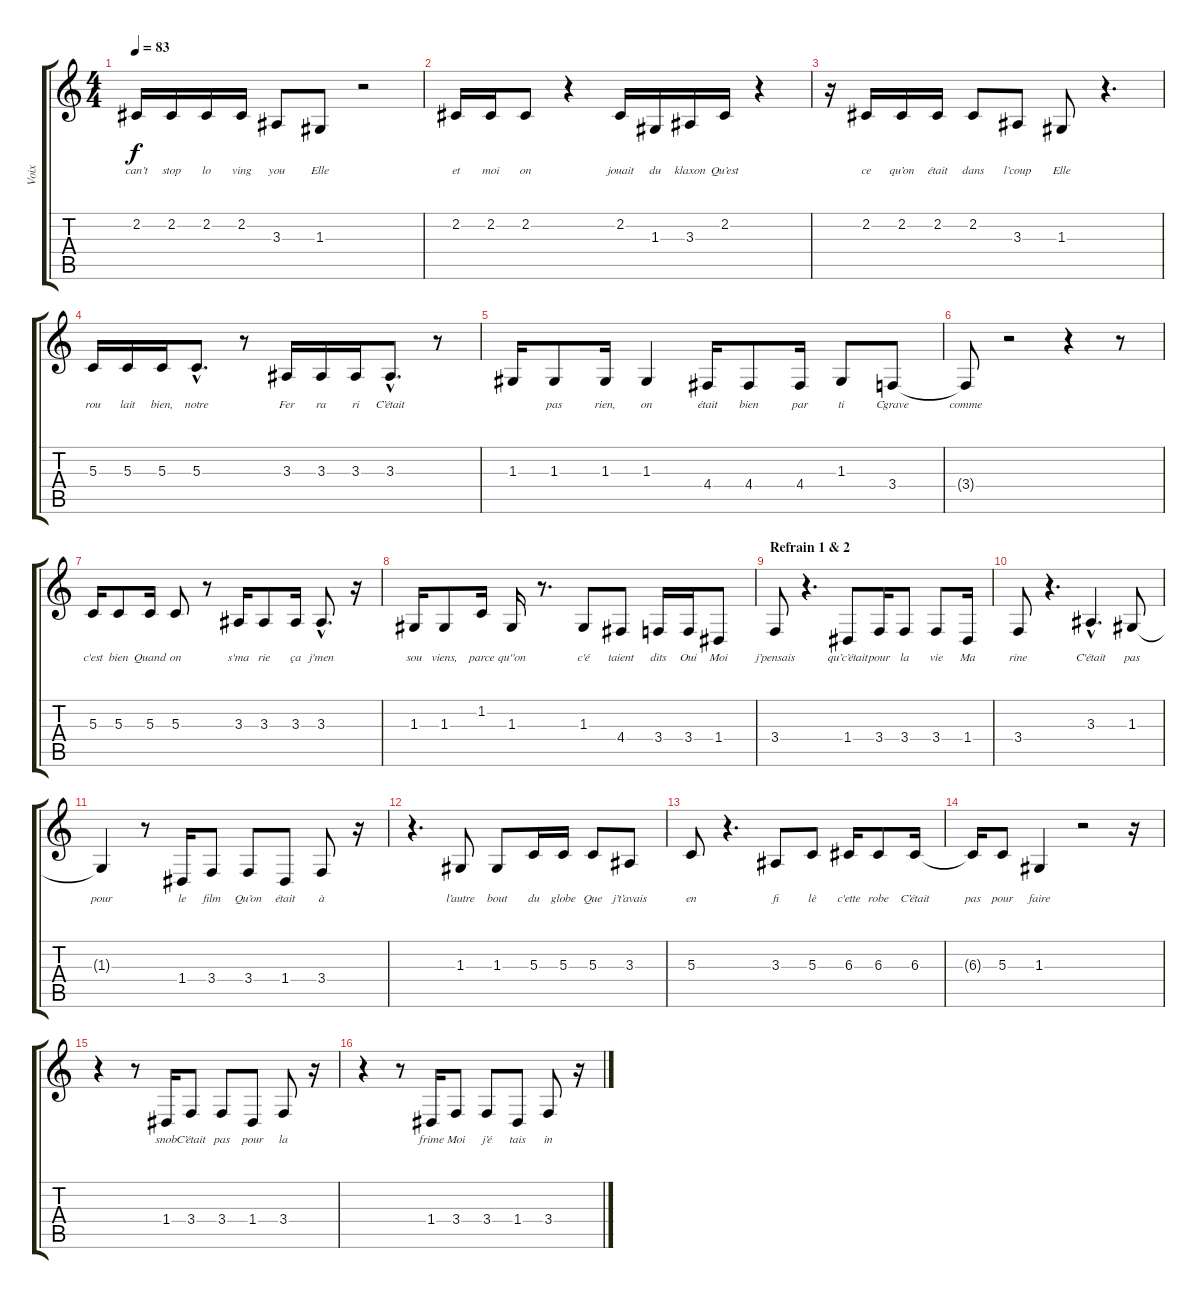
\track ("Voix" "Voix") {instrument clarinet}
\staff {score tabs}
\tuning (E4 B3 G3 D3 A2 E2) {hide}
\ts (4 4)
\tempo 83
\clef g2
\ks c
2.2.16{lyrics (0 "can’t") lyrics (1 "") lyrics (2 "") lyrics (3 "") lyrics (4 "") dy f} 2.2.16{lyrics (0 "stop") lyrics (1 "") lyrics (2 "") lyrics (3 "") lyrics (4 "")} 2.2.16{lyrics (0 "lo") lyrics (1 "") lyrics (2 "") lyrics (3 "") lyrics (4 "")} 2.2.16{lyrics (0 "ving") lyrics (1 "") lyrics (2 "") lyrics (3 "") lyrics (4 "")} 3.3.8{lyrics (0 "you") lyrics (1 "") lyrics (2 "") lyrics (3 "") lyrics (4 "")} 1.3.8{lyrics (0 "Elle") lyrics (1 "") lyrics (2 "") lyrics (3 "") lyrics (4 "")} r.2 |
2.2.16{lyrics (0 "et") lyrics (1 "") lyrics (2 "") lyrics (3 "") lyrics (4 "")} 2.2.16{lyrics (0 "moi") lyrics (1 "") lyrics (2 "") lyrics (3 "") lyrics (4 "")} 2.2.8{lyrics (0 "on") lyrics (1 "") lyrics (2 "") lyrics (3 "") lyrics (4 "")} r.4 2.2.16{lyrics (0 "jouait") lyrics (1 "") lyrics (2 "") lyrics (3 "") lyrics (4 "")} 1.3.16{lyrics (0 "du") lyrics (1 "") lyrics (2 "") lyrics (3 "") lyrics (4 "")} 3.3.16{lyrics (0 "klaxon") lyrics (1 "") lyrics (2 "") lyrics (3 "") lyrics (4 "")} 2.2.16{lyrics (0 "Qu’est") lyrics (1 "") lyrics (2 "") lyrics (3 "") lyrics (4 "")} r.4 |
r.16 2.2.16{lyrics (0 "ce") lyrics (1 "") lyrics (2 "") lyrics (3 "") lyrics (4 "")} 2.2.16{lyrics (0 "qu’on") lyrics (1 "") lyrics (2 "") lyrics (3 "") lyrics (4 "")} 2.2.16{lyrics (0 "était") lyrics (1 "") lyrics (2 "") lyrics (3 "") lyrics (4 "")} 2.2.8{lyrics (0 "dans") lyrics (1 "") lyrics (2 "") lyrics (3 "") lyrics (4 "")} 3.3.8{lyrics (0 "l’coup") lyrics (1 "") lyrics (2 "") lyrics (3 "") lyrics (4 "")} 1.3.8{lyrics (0 "Elle") lyrics (1 "") lyrics (2 "") lyrics (3 "") lyrics (4 "")} r.4{d} |
5.3.16{lyrics (0 "rou") lyrics (1 "") lyrics (2 "") lyrics (3 "") lyrics (4 "")} 5.3.16{lyrics (0 "lait") lyrics (1 "") lyrics (2 "") lyrics (3 "") lyrics (4 "")} 5.3.16{lyrics (0 "bien,") lyrics (1 "") lyrics (2 "") lyrics (3 "") lyrics (4 "")} 5.3{hac}.8{d lyrics (0 "notre") lyrics (1 "") lyrics (2 "") lyrics (3 "") lyrics (4 "")} r.8 3.3.16{lyrics (0 "Fer") lyrics (1 "") lyrics (2 "") lyrics (3 "") lyrics (4 "")} 3.3.16{lyrics (0 "ra") lyrics (1 "") lyrics (2 "") lyrics (3 "") lyrics (4 "")} 3.3.16{lyrics (0 "ri") lyrics (1 "") lyrics (2 "") lyrics (3 "") lyrics (4 "")} 3.3{hac}.8{d lyrics (0 "C’était") lyrics (1 "") lyrics (2 "") lyrics (3 "") lyrics (4 "")} r.8 |
1.3.16{lyrics (0 "") lyrics (1 "") lyrics (2 "") lyrics (3 "") lyrics (4 "")} 1.3.8{lyrics (0 "pas") lyrics (1 "") lyrics (2 "") lyrics (3 "") lyrics (4 "")} 1.3.16{lyrics (0 "rien,") lyrics (1 "") lyrics (2 "") lyrics (3 "") lyrics (4 "")} 1.3.4{lyrics (0 "on") lyrics (1 "") lyrics (2 "") lyrics (3 "") lyrics (4 "")} 4.4.16{lyrics (0 "était") lyrics (1 "") lyrics (2 "") lyrics (3 "") lyrics (4 "")} 4.4.8{lyrics (0 "bien") lyrics (1 "") lyrics (2 "") lyrics (3 "") lyrics (4 "")} 4.4.16{lyrics (0 "par") lyrics (1 "") lyrics (2 "") lyrics (3 "") lyrics (4 "")} 1.3.8{lyrics (0 "ti") lyrics (1 "") lyrics (2 "") lyrics (3 "") lyrics (4 "")} 3.4.8{lyrics (0 "Cgrave") lyrics (1 "") lyrics (2 "") lyrics (3 "") lyrics (4 "")} |
3.4{t}.8{lyrics (0 "comme") lyrics (1 "") lyrics (2 "") lyrics (3 "") lyrics (4 "")} r.2 r.4 r.8 |
5.3.16{lyrics (0 "c'est") lyrics (1 "") lyrics (2 "") lyrics (3 "") lyrics (4 "")} 5.3.8{lyrics (0 "bien") lyrics (1 "") lyrics (2 "") lyrics (3 "") lyrics (4 "")} 5.3.16{lyrics (0 "Quand") lyrics (1 "") lyrics (2 "") lyrics (3 "") lyrics (4 "")} 5.3.8{lyrics (0 "on") lyrics (1 "") lyrics (2 "") lyrics (3 "") lyrics (4 "")} r.8 3.3.16{lyrics (0 "s'ma") lyrics (1 "") lyrics (2 "") lyrics (3 "") lyrics (4 "")} 3.3.8{lyrics (0 "rie") lyrics (1 "") lyrics (2 "") lyrics (3 "") lyrics (4 "")} 3.3.16{lyrics (0 "ça") lyrics (1 "") lyrics (2 "") lyrics (3 "") lyrics (4 "")} 3.3{hac}.8{d lyrics (0 "j'men") lyrics (1 "") lyrics (2 "") lyrics (3 "") lyrics (4 "")} r.16 |
1.3.16{lyrics (0 "sou") lyrics (1 "") lyrics (2 "") lyrics (3 "") lyrics (4 "")} 1.3.8{lyrics (0 "viens,") lyrics (1 "") lyrics (2 "") lyrics (3 "") lyrics (4 "")} 1.2.16{lyrics (0 "parce") lyrics (1 "") lyrics (2 "") lyrics (3 "") lyrics (4 "")} 1.3.16{lyrics (0 "qu''on") lyrics (1 "") lyrics (2 "") lyrics (3 "") lyrics (4 "")} r.8{d} 1.3.8{lyrics (0 "c'é") lyrics (1 "") lyrics (2 "") lyrics (3 "") lyrics (4 "")} 4.4.8{lyrics (0 "taient") lyrics (1 "") lyrics (2 "") lyrics (3 "") lyrics (4 "")} 3.4.16{lyrics (0 "dits") lyrics (1 "") lyrics (2 "") lyrics (3 "") lyrics (4 "")} 3.4.16{lyrics (0 "Oui") lyrics (1 "") lyrics (2 "") lyrics (3 "") lyrics (4 "")} 1.4.8{lyrics (0 "Moi") lyrics (1 "") lyrics (2 "") lyrics (3 "") lyrics (4 "")} |
\section ("" "Refrain 1 & 2")
3.4.8{lyrics (0 "j’pensais") lyrics (1 "") lyrics (2 "") lyrics (3 "") lyrics (4 "")} r.4{d} 1.4.8{lyrics (0 "qu’c’était") lyrics (1 "") lyrics (2 "") lyrics (3 "") lyrics (4 "")} 3.4.16{lyrics (0 "pour") lyrics (1 "") lyrics (2 "") lyrics (3 "") lyrics (4 "")} 3.4.8{lyrics (0 "la") lyrics (1 "") lyrics (2 "") lyrics (3 "") lyrics (4 "")} 3.4.8{lyrics (0 "vie") lyrics (1 "") lyrics (2 "") lyrics (3 "") lyrics (4 "")} 1.4.16{lyrics (0 "Ma") lyrics (1 "") lyrics (2 "") lyrics (3 "") lyrics (4 "")} |
3.4.8{lyrics (0 "rine") lyrics (1 "") lyrics (2 "") lyrics (3 "") lyrics (4 "")} r.4{d} 3.3{hac}.4{d lyrics (0 "C'était") lyrics (1 "") lyrics (2 "") lyrics (3 "") lyrics (4 "")} 1.3.8{lyrics (0 "pas") lyrics (1 "") lyrics (2 "") lyrics (3 "") lyrics (4 "")} |
1.3{t}.4{lyrics (0 "pour") lyrics (1 "") lyrics (2 "") lyrics (3 "") lyrics (4 "")} r.8 1.4.16{lyrics (0 "le") lyrics (1 "") lyrics (2 "") lyrics (3 "") lyrics (4 "")} 3.4.8{lyrics (0 "film") lyrics (1 "") lyrics (2 "") lyrics (3 "") lyrics (4 "")} 3.4.8{lyrics (0 "Qu’on") lyrics (1 "") lyrics (2 "") lyrics (3 "") lyrics (4 "")} 1.4.8{lyrics (0 "était") lyrics (1 "") lyrics (2 "") lyrics (3 "") lyrics (4 "")} 3.4.8{lyrics (0 "à") lyrics (1 "") lyrics (2 "") lyrics (3 "") lyrics (4 "")} r.16 |
r.4{d} 1.3.8{lyrics (0 "l’autre") lyrics (1 "") lyrics (2 "") lyrics (3 "") lyrics (4 "")} 1.3.8{lyrics (0 "bout") lyrics (1 "") lyrics (2 "") lyrics (3 "") lyrics (4 "")} 5.3.16{lyrics (0 "du") lyrics (1 "") lyrics (2 "") lyrics (3 "") lyrics (4 "")} 5.3.16{lyrics (0 "globe") lyrics (1 "") lyrics (2 "") lyrics (3 "") lyrics (4 "")} 5.3.8{lyrics (0 "Que") lyrics (1 "") lyrics (2 "") lyrics (3 "") lyrics (4 "")} 3.3.8{lyrics (0 "j’t’avais") lyrics (1 "") lyrics (2 "") lyrics (3 "") lyrics (4 "")} |
5.3.8{lyrics (0 "en") lyrics (1 "") lyrics (2 "") lyrics (3 "") lyrics (4 "")} r.4{d} 3.3.8{lyrics (0 "fi") lyrics (1 "") lyrics (2 "") lyrics (3 "") lyrics (4 "")} 5.3.8{lyrics (0 "lè") lyrics (1 "") lyrics (2 "") lyrics (3 "") lyrics (4 "")} 6.3.16{lyrics (0 "c'ette") lyrics (1 "") lyrics (2 "") lyrics (3 "") lyrics (4 "")} 6.3.8{lyrics (0 "robe") lyrics (1 "") lyrics (2 "") lyrics (3 "") lyrics (4 "")} 6.3.16{lyrics (0 "C’était") lyrics (1 "") lyrics (2 "") lyrics (3 "") lyrics (4 "")} |
6.3{t}.16{lyrics (0 "pas") lyrics (1 "") lyrics (2 "") lyrics (3 "") lyrics (4 "")} 5.3.8{lyrics (0 "pour") lyrics (1 "") lyrics (2 "") lyrics (3 "") lyrics (4 "")} 1.3.4{lyrics (0 "faire") lyrics (1 "") lyrics (2 "") lyrics (3 "") lyrics (4 "")} r.2 r.16 |
r.4 r.8 1.4.16{lyrics (0 "snob") lyrics (1 "") lyrics (2 "") lyrics (3 "") lyrics (4 "")} 3.4.8{lyrics (0 "C’était") lyrics (1 "") lyrics (2 "") lyrics (3 "") lyrics (4 "")} 3.4.8{lyrics (0 "pas") lyrics (1 "") lyrics (2 "") lyrics (3 "") lyrics (4 "")} 1.4.8{lyrics (0 "pour") lyrics (1 "") lyrics (2 "") lyrics (3 "") lyrics (4 "")} 3.4.8{lyrics (0 "la") lyrics (1 "") lyrics (2 "") lyrics (3 "") lyrics (4 "")} r.16 |
r.4 r.8 1.4.16{lyrics (0 "frime") lyrics (1 "") lyrics (2 "") lyrics (3 "") lyrics (4 "")} 3.4.8{lyrics (0 "Moi") lyrics (1 "") lyrics (2 "") lyrics (3 "") lyrics (4 "")} 3.4.8{lyrics (0 "j’é") lyrics (1 "") lyrics (2 "") lyrics (3 "") lyrics (4 "")} 1.4.8{lyrics (0 "tais") lyrics (1 "") lyrics (2 "") lyrics (3 "") lyrics (4 "")} 3.4.8{lyrics (0 "in") lyrics (1 "") lyrics (2 "") lyrics (3 "") lyrics (4 "")} r.16
